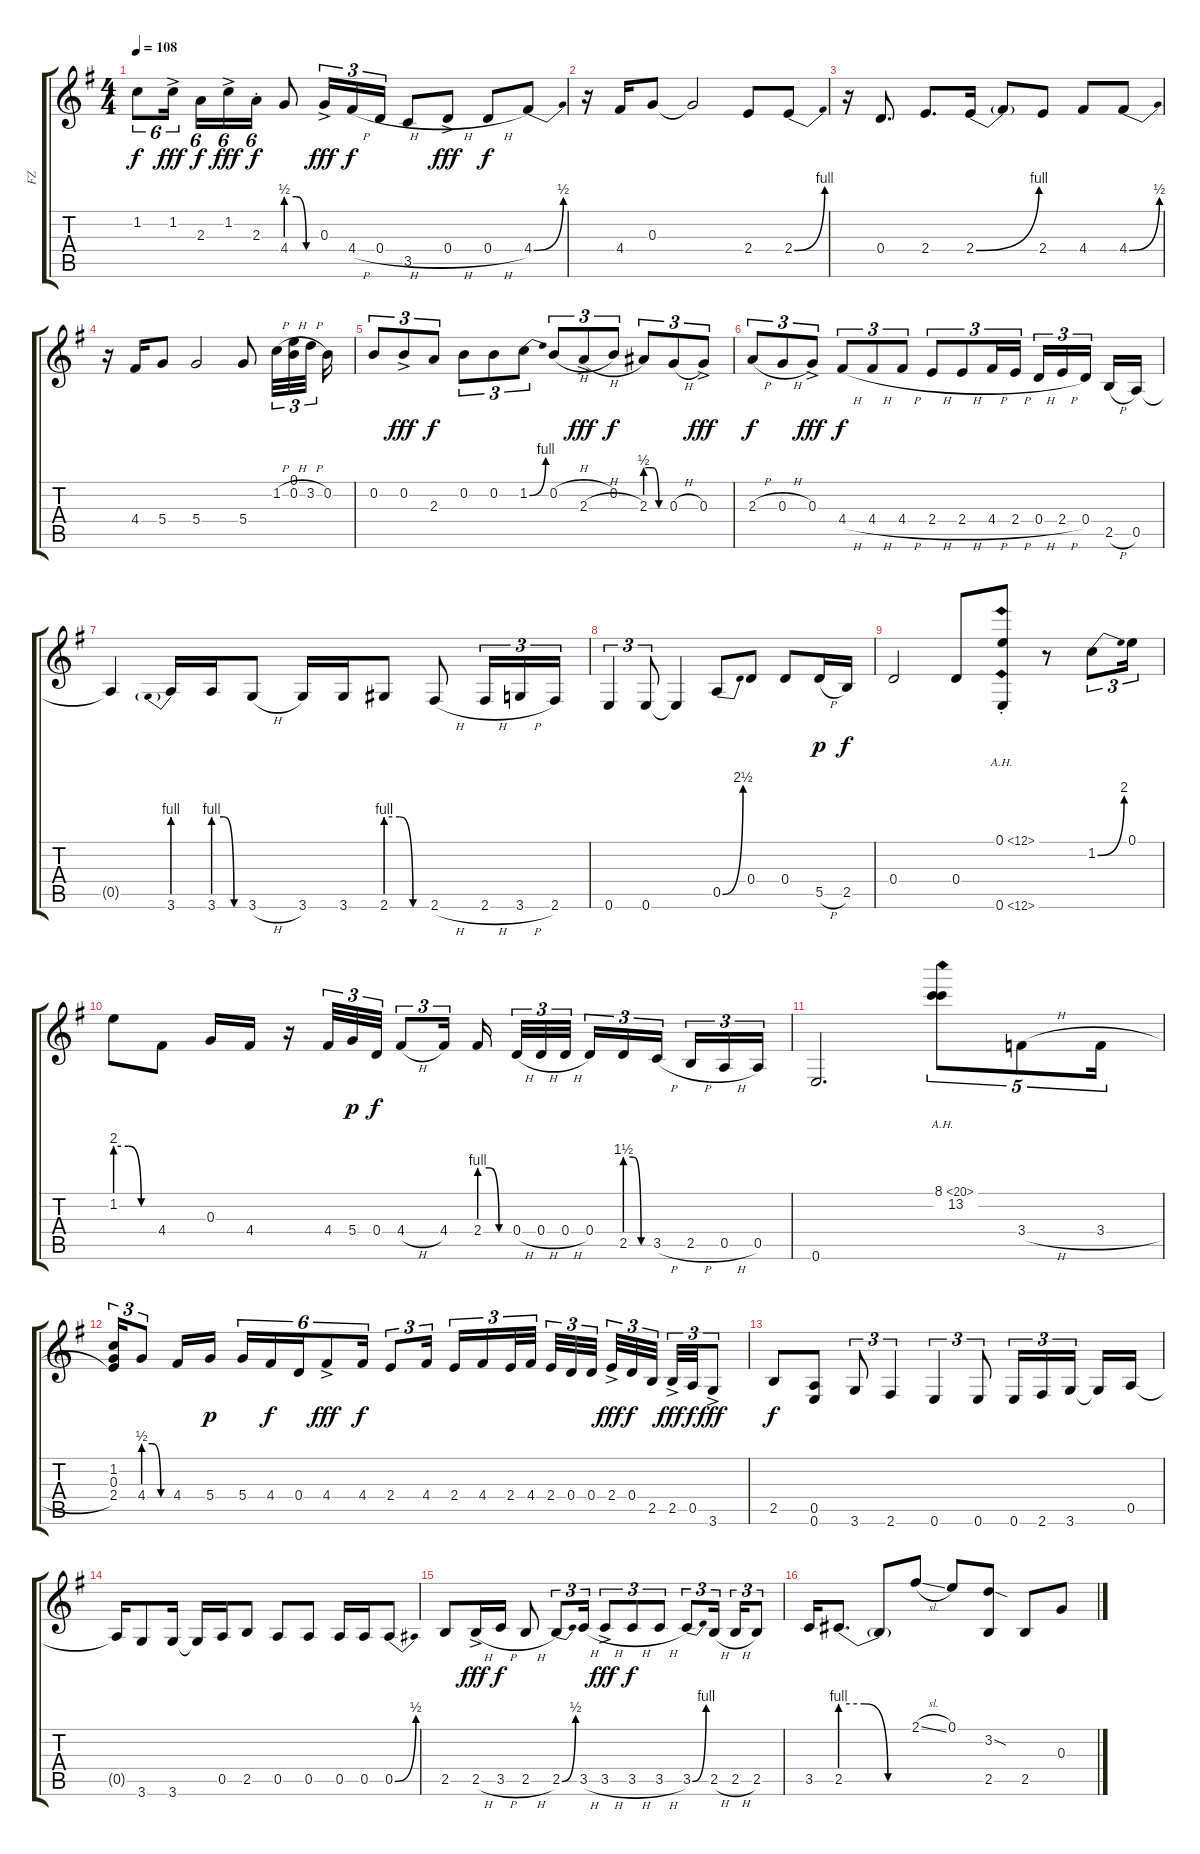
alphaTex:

\track ("FZ" "FZ") {instrument electricguitarjazz}
\staff {score tabs}
\tuning (E4 B3 G3 D3 A2 E2) {hide}
\ts (4 4)
\tempo 108
\clef g2
\ks g
1.2.8{tu (6 4) dy f} 1.2{ac}.16{tu (6 4) dy fff beam splitsecondary} 2.3.16{tu (6 4) dy f} 1.2{ac}.16{tu (6 4) dy fff} 2.3{st}.16{tu (6 4) dy f} 4.4{be (custom 0 2 20 2 40 0 60 0)}.8 0.3{ac}.16{tu (3 2) dy fff} 4.4{h}.16{tu (3 2) dy f} 0.4{h}.16{tu (3 2)} 3.5.8 0.4{h ac}.8{dy fff} 0.4{h}.8{dy f} 4.4{be (bend 0 0 60 2)}.8 |
r.16 4.4.16 0.3.8 0.3{t}.2 2.4.8 2.4{be (bend 0 0 60 4)}.8 |
r.16 0.4.8{d} 2.4.8{d} 2.4{be (bend 0 0 60 4)}.16 2.4{t}.8 2.4.8 4.4.8 4.4{be (bend 0 0 60 2)}.8 |
r.16 4.4.16 5.4.8 5.4.2 5.4.8 1.2{h}.32{tu (3 2)} (0.1 0.2{h}).32{tu (3 2)} 3.2{h}.32{tu (3 2) beam splitsecondary} 0.2.16 |
0.2.8{tu (3 2)} 0.2{ac}.8{tu (3 2) dy fff} 2.3.8{tu (3 2) dy f} 0.2.8{tu (3 2)} 0.2.8{tu (3 2)} 1.2{be (bend 0 0 60 4)}.8{tu (3 2)} 0.2{h}.8{tu (3 2)} 2.3{h ac}.8{tu (3 2) dy fff} 0.2.8{tu (3 2) dy f} 2.3{be (custom 0 2 20 2 40 0 60 0)}.8{tu (3 2)} 0.3{h}.8{tu (3 2)} 0.3{ac}.8{tu (3 2) dy fff} |
2.3{h}.8{tu (3 2) dy f} 0.3{h}.8{tu (3 2)} 0.3{ac}.8{tu (3 2) dy fff} 4.4{h}.8{tu (3 2) dy f} 4.4{h}.8{tu (3 2)} 4.4{h}.8{tu (3 2)} 2.4{h}.8{tu (3 2)} 2.4{h}.8{tu (3 2)} 4.4{h}.16{tu (3 2)} 2.4{h}.16{tu (3 2)} 0.4{h}.16{tu (3 2)} 2.4{h}.16{tu (3 2)} 0.4.16{tu (3 2) beam splitsecondary} 2.5{h}.16 0.5.16 |
0.5{t}.4 3.6{be (prebend 0 4 60 4)}.16 3.6{be (custom 0 4 20 4 40 0 60 0)}.16 3.6{h}.8 3.6.16 3.6.16 2.6{be (custom 0 4 20 4 40 0 60 0)}.8 2.6{h}.8 2.6{h}.16{tu (3 2)} 3.6{h}.16{tu (3 2)} 2.6.16{tu (3 2)} |
0.6.4{tu (3 2)} 0.6.8{tu (3 2)} 0.6{t}.4 0.5{be (bend 0 0 60 10)}.8 0.4.8 0.4.8 5.5{h}.16{dy p} 2.5.16{dy f} |
0.4.2 0.4.8 (0.1{ah 12} 0.6{ah 12 st}).8 r.8 1.2{be (bend 0 0 60 8)}.8{tu (3 2)} 0.1.16{tu (3 2)} |
1.2{be (custom 0 8 20 8 40 0 60 0)}.8 4.4.8 0.3.16 4.4.16 r.16 4.4.32{tu (3 2)} 5.4.32{tu (3 2) dy p} 0.4.32{tu (3 2) dy f} 4.4{h}.8{tu (3 2)} 4.4.16{tu (3 2) beam splitsecondary} 2.4{be (custom 0 4 20 4 40 0 60 0)}.16{beam splitsecondary} 0.4{h}.32{tu (3 2)} 0.4{h}.32{tu (3 2)} 0.4{h}.32{tu (3 2)} 0.4.16{tu (3 2)} 2.5{be (custom 0 6 20 6 40 0 60 0)}.16{tu (3 2)} 3.5{h}.16{tu (3 2) beam splitsecondary} 2.5{h}.16{tu (3 2)} 0.5{h}.16{tu (3 2)} 0.5.16{tu (3 2)} |
0.6.2{d} (8.1{ah 12} 13.2).8{tu (5 4)} 3.4{h}.8{tu (5 4)} 3.4{h}.16{tu (5 4)} |
(1.2 0.3 2.4).16{tu (3 2)} 4.4{be (custom 0 2 20 2 40 0 60 0)}.8{tu (3 2)} 4.4.16 5.4.16{dy p} 5.4.16{tu (6 4)} 4.4.16{tu (6 4) dy f} 0.4.16{tu (6 4)} 4.4{ac}.8{tu (6 4) dy fff} 4.4.16{tu (6 4) dy f} 2.4.8{tu (3 2)} 4.4.16{tu (3 2) beam splitsecondary} 2.4.16{tu (3 2)} 4.4.16{tu (3 2)} 2.4.32{tu (3 2)} 4.4.32{tu (3 2)} 2.4.32{tu (3 2)} 0.4.32{tu (3 2)} 0.4.32{tu (3 2) beam splitsecondary} 2.4{ac}.32{tu (3 2) dy fff} 0.4.32{tu (3 2) dy f} 2.5.32{tu (3 2) beam splitsecondary} 2.5{ac}.32{tu (3 2) dy fff} 0.5.32{tu (3 2) dy f} 3.6{ac}.8{tu (3 2) dy fff} |
2.5.8{dy f} (0.5 0.6).8 3.6.8{tu (3 2)} 2.6.4{tu (3 2)} 0.6.4{tu (3 2)} 0.6.8{tu (3 2)} 0.6.16{tu (3 2)} 2.6.16{tu (3 2)} 3.6.16{tu (3 2) beam splitsecondary} 3.6{t}.16 0.5.16 |
0.5{t}.16 3.6.8 3.6.16 3.6{t}.16 0.5.16 2.5.8 0.5.8 0.5.8 0.5.16 0.5.16 0.5{be (bend 0 0 60 2)}.8 |
2.5.8 2.5{h ac}.16{dy fff} 3.5{h}.16{dy f} 2.5{h}.8 2.5{be (bend 0 0 60 2)}.8{tu (3 2)} 3.5{h}.16{tu (3 2)} 3.5{h ac}.8{tu (3 2) dy fff} 3.5{h}.8{tu (3 2) dy f} 3.5{h}.8{tu (3 2)} 3.5{be (bend 0 0 60 4)}.8{tu (3 2)} 2.5{h}.16{tu (3 2) beam splitsecondary} 2.5{h}.16{tu (3 2)} 2.5.8{tu (3 2)} |
3.5.16 2.5{be (custom 0 4 20 4 40 0 60 0)}.8{d} 2.5{t}.8 2.1{sl}.8 0.1.8 (3.2{sod} 2.5).8 2.5.8 0.3.8
